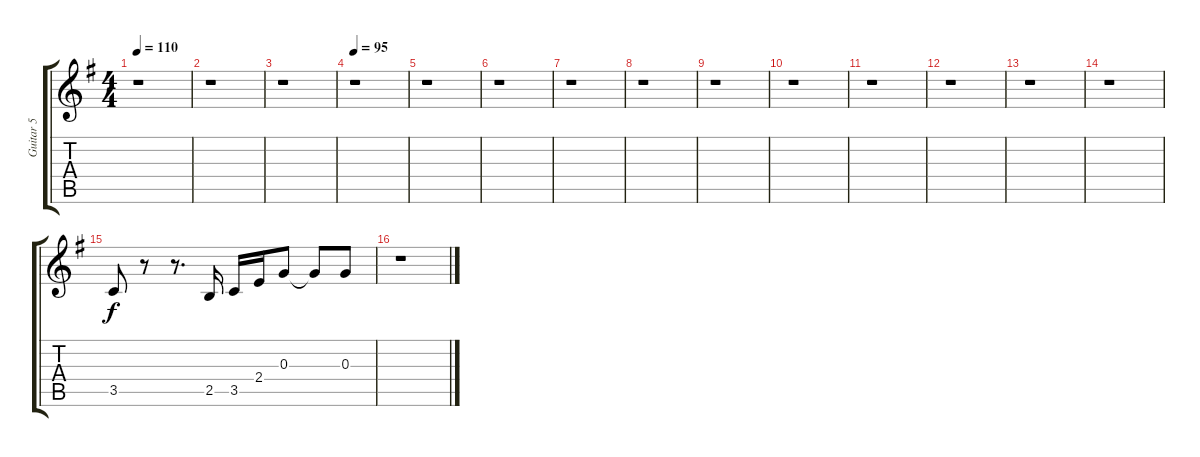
\track ("Guitar 5" "Guitar 5") {instrument distortionguitar}
\staff {score tabs}
\tuning (E4 B3 G3 D3 A2 E2) {hide}
\ts (4 4)
\tempo 110
\clef g2
\ks g
r.1{dy f} |
r.1 |
r.1 |
\tempo 95
r.1 |
r.1 |
r.1 |
r.1 |
r.1 |
r.1 |
r.1 |
r.1 |
r.1 |
r.1 |
r.1 |
3.5.8 r.8 r.8{d} 2.5.16 3.5.16 2.4.16 0.3.8 0.3{t}.8 0.3.8 |
r.1
